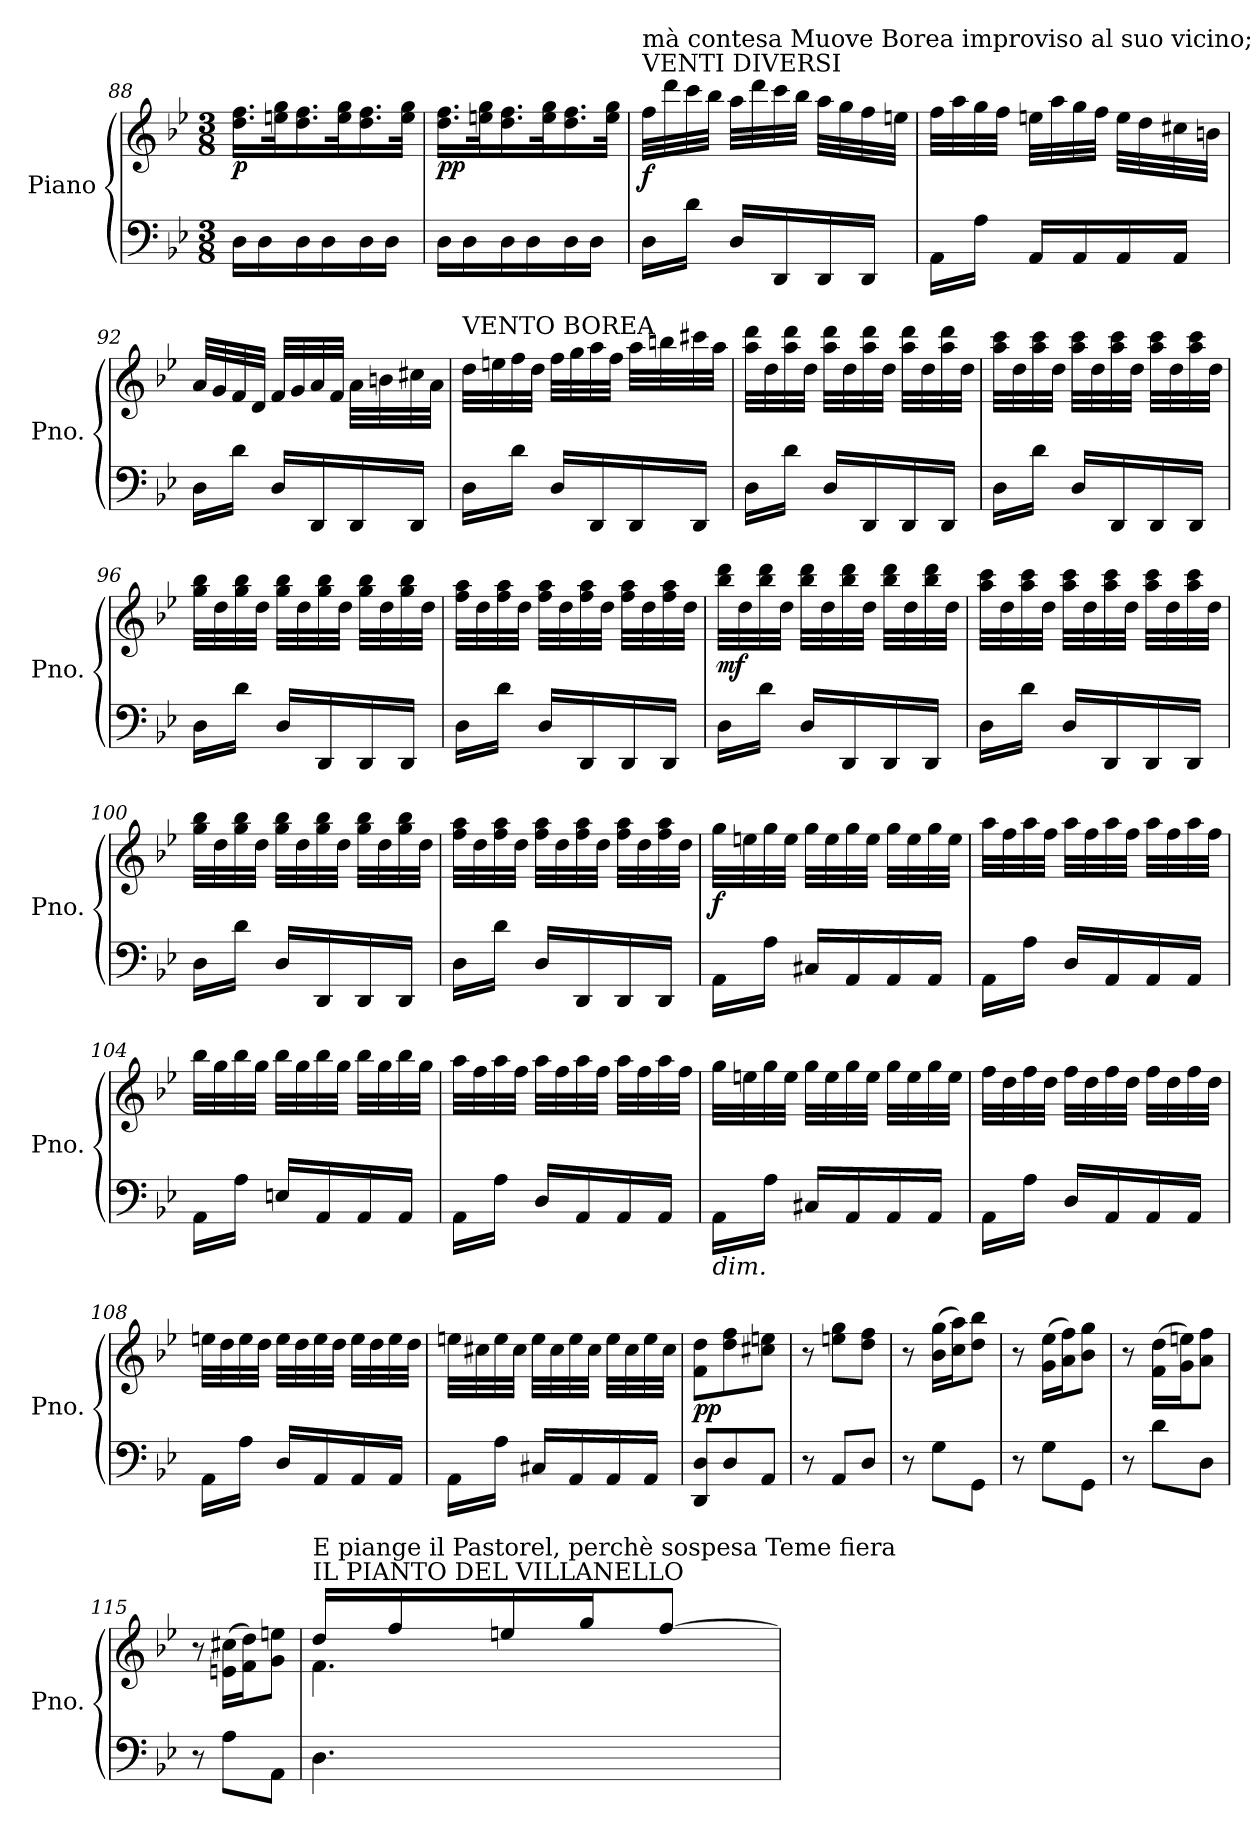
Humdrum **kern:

**kern	**kern	**dynam
*part1	*part1	*part1
*staff2	*staff1	*staff1/2
*I"Piano	*	*
*I'Pno.	*	*
*clefF4	*clefG2	*
*k[b-e-]	*k[b-e-]	*
*M3/8	*M3/8	*
=88	=88	=88
!	!	!LO:DY:b
16D\LL	16.dd\ 16.ff\LL	p
16D\	.	.
.	32een\ 32gg\K	.
16D\	16.dd\ 16.ff\	.
16D\	.	.
.	32ee\ 32gg\K	.
16D\	16.dd\ 16.ff\	.
16D\JJ	.	.
.	32ee\ 32gg\JJk	.
!!LO:LB:g=z
=89	=89	=89
!	!	!LO:DY:b
16D\LL	16.dd\ 16.ff\LL	pp
16D\	.	.
.	32een\ 32gg\K	.
16D\	16.dd\ 16.ff\	.
16D\	.	.
.	32ee\ 32gg\K	.
16D\	16.dd\ 16.ff\	.
16D\JJ	.	.
.	32ee\ 32gg\JJk	.
=90	=90	=90
*	*MM70	*
!	!LO:TX:t=VENTI DIVERSI	!
!	!LO:TX:t=mà contesa Muove Borea improviso al suo vicino;	!
!	!	!LO:DY:b
16D\LL	32ff\LLL	f
.	32ddd\	.
16d\JJ	32ccc\	.
.	32bb-\JJJ	.
16D/LL	32aa\LLL	.
.	32ddd\	.
16DD/	32ccc\	.
.	32bb-\JJJ	.
16DD/	32aa\LLL	.
.	32gg\	.
16DD/JJ	32ff\	.
.	32een\JJJ	.
=91	=91	=91
16AA\LL	32ff\LLL	.
.	32aa\	.
16A\JJ	32gg\	.
.	32ff\JJJ	.
16AA/LL	32een\LLL	.
.	32aa\	.
16AA/	32gg\	.
.	32ff\JJJ	.
16AA/	32ee\LLL	.
.	32dd\	.
16AA/JJ	32cc#X\	.
.	32bn\JJJ	.
!!LO:LB:g=z
=92	=92	=92
16D\LL	32a/LLL	.
.	32g/	.
16d\JJ	32f/	.
.	32d/JJJ	.
16D/LL	32f/LLL	.
.	32g/	.
16DD/	32a/	.
.	32f/JJJ	.
16DD/	32a\LLL	.
.	32bn\	.
16DD/JJ	32cc#X\	.
.	32a\JJJ	.
=93	=93	=93
!	!LO:TX:t=VENTO BOREA	!
16D\LL	32dd\LLL	.
.	32een\	.
16d\JJ	32ff\	.
.	32dd\JJJ	.
16D/LL	32ff\LLL	.
.	32gg\	.
16DD/	32aa\	.
.	32ff\JJJ	.
16DD/	32aa\LLL	.
.	32bbn\	.
16DD/JJ	32ccc#X\	.
.	32aa\JJJ	.
=94	=94	=94
16D\LL	32aa\ 32ddd\LLL	.
.	32dd\	.
16d\JJ	32aa\ 32ddd\	.
.	32dd\JJJ	.
16D/LL	32aa\ 32ddd\LLL	.
.	32dd\	.
16DD/	32aa\ 32ddd\	.
.	32dd\JJJ	.
16DD/	32aa\ 32ddd\LLL	.
.	32dd\	.
16DD/JJ	32aa\ 32ddd\	.
.	32dd\JJJ	.
=95	=95	=95
16D\LL	32aa\ 32ccc\LLL	.
.	32dd\	.
16d\JJ	32aa\ 32ccc\	.
.	32dd\JJJ	.
16D/LL	32aa\ 32ccc\LLL	.
.	32dd\	.
16DD/	32aa\ 32ccc\	.
.	32dd\JJJ	.
16DD/	32aa\ 32ccc\LLL	.
.	32dd\	.
16DD/JJ	32aa\ 32ccc\	.
.	32dd\JJJ	.
!!LO:PB:g=z
=96	=96	=96
16D\LL	32gg\ 32bb-\LLL	.
.	32dd\	.
16d\JJ	32gg\ 32bb-\	.
.	32dd\JJJ	.
16D/LL	32gg\ 32bb-\LLL	.
.	32dd\	.
16DD/	32gg\ 32bb-\	.
.	32dd\JJJ	.
16DD/	32gg\ 32bb-\LLL	.
.	32dd\	.
16DD/JJ	32gg\ 32bb-\	.
.	32dd\JJJ	.
=97	=97	=97
16D\LL	32ff\ 32aa\LLL	.
.	32dd\	.
16d\JJ	32ff\ 32aa\	.
.	32dd\JJJ	.
16D/LL	32ff\ 32aa\LLL	.
.	32dd\	.
16DD/	32ff\ 32aa\	.
.	32dd\JJJ	.
16DD/	32ff\ 32aa\LLL	.
.	32dd\	.
16DD/JJ	32ff\ 32aa\	.
.	32dd\JJJ	.
=98	=98	=98
!	!	!LO:DY:b
16D\LL	32bb-\ 32ddd\LLL	mf
.	32dd\	.
16d\JJ	32bb-\ 32ddd\	.
.	32dd\JJJ	.
16D/LL	32bb-\ 32ddd\LLL	.
.	32dd\	.
16DD/	32bb-\ 32ddd\	.
.	32dd\JJJ	.
16DD/	32bb-\ 32ddd\LLL	.
.	32dd\	.
16DD/JJ	32bb-\ 32ddd\	.
.	32dd\JJJ	.
=99	=99	=99
16D\LL	32aa\ 32ccc\LLL	.
.	32dd\	.
16d\JJ	32aa\ 32ccc\	.
.	32dd\JJJ	.
16D/LL	32aa\ 32ccc\LLL	.
.	32dd\	.
16DD/	32aa\ 32ccc\	.
.	32dd\JJJ	.
16DD/	32aa\ 32ccc\LLL	.
.	32dd\	.
16DD/JJ	32aa\ 32ccc\	.
.	32dd\JJJ	.
!!LO:LB:g=z
=100	=100	=100
16D\LL	32gg\ 32bb-\LLL	.
.	32dd\	.
16d\JJ	32gg\ 32bb-\	.
.	32dd\JJJ	.
16D/LL	32gg\ 32bb-\LLL	.
.	32dd\	.
16DD/	32gg\ 32bb-\	.
.	32dd\JJJ	.
16DD/	32gg\ 32bb-\LLL	.
.	32dd\	.
16DD/JJ	32gg\ 32bb-\	.
.	32dd\JJJ	.
=101	=101	=101
16D\LL	32ff\ 32aa\LLL	.
.	32dd\	.
16d\JJ	32ff\ 32aa\	.
.	32dd\JJJ	.
16D/LL	32ff\ 32aa\LLL	.
.	32dd\	.
16DD/	32ff\ 32aa\	.
.	32dd\JJJ	.
16DD/	32ff\ 32aa\LLL	.
.	32dd\	.
16DD/JJ	32ff\ 32aa\	.
.	32dd\JJJ	.
=102	=102	=102
!	!	!LO:DY:b
16AA\LL	32gg\LLL	f
.	32een\	.
16A\JJ	32gg\	.
.	32ee\JJJ	.
16C#X/LL	32gg\LLL	.
.	32ee\	.
16AA/	32gg\	.
.	32ee\JJJ	.
16AA/	32gg\LLL	.
.	32ee\	.
16AA/JJ	32gg\	.
.	32ee\JJJ	.
=103	=103	=103
16AA\LL	32aa\LLL	.
.	32ff\	.
16A\JJ	32aa\	.
.	32ff\JJJ	.
16D/LL	32aa\LLL	.
.	32ff\	.
16AA/	32aa\	.
.	32ff\JJJ	.
16AA/	32aa\LLL	.
.	32ff\	.
16AA/JJ	32aa\	.
.	32ff\JJJ	.
!!LO:LB:g=z
=104	=104	=104
16AA\LL	32bb-\LLL	.
.	32gg\	.
16A\JJ	32bb-\	.
.	32gg\JJJ	.
16En/LL	32bb-\LLL	.
.	32gg\	.
16AA/	32bb-\	.
.	32gg\JJJ	.
16AA/	32bb-\LLL	.
.	32gg\	.
16AA/JJ	32bb-\	.
.	32gg\JJJ	.
=105	=105	=105
16AA\LL	32aa\LLL	.
.	32ff\	.
16A\JJ	32aa\	.
.	32ff\JJJ	.
16D/LL	32aa\LLL	.
.	32ff\	.
16AA/	32aa\	.
.	32ff\JJJ	.
16AA/	32aa\LLL	.
.	32ff\	.
16AA/JJ	32aa\	.
.	32ff\JJJ	.
=106	=106	=106
!LO:TX:b:i:t=dim.	!	!
16AA\LL	32gg\LLL	.
.	32een\	.
16A\JJ	32gg\	.
.	32ee\JJJ	.
16C#X/LL	32gg\LLL	.
.	32ee\	.
16AA/	32gg\	.
.	32ee\JJJ	.
16AA/	32gg\LLL	.
.	32ee\	.
16AA/JJ	32gg\	.
.	32ee\JJJ	.
=107	=107	=107
16AA\LL	32ff\LLL	.
.	32dd\	.
16A\JJ	32ff\	.
.	32dd\JJJ	.
16D/LL	32ff\LLL	.
.	32dd\	.
16AA/	32ff\	.
.	32dd\JJJ	.
16AA/	32ff\LLL	.
.	32dd\	.
16AA/JJ	32ff\	.
.	32dd\JJJ	.
!!LO:LB:g=z
=108	=108	=108
16AA\LL	32een\LLL	.
.	32dd\	.
16A\JJ	32ee\	.
.	32dd\JJJ	.
16D/LL	32ee\LLL	.
.	32dd\	.
16AA/	32ee\	.
.	32dd\JJJ	.
16AA/	32ee\LLL	.
.	32dd\	.
16AA/JJ	32ee\	.
.	32dd\JJJ	.
=109	=109	=109
16AA\LL	32een\LLL	.
.	32cc#X\	.
16A\JJ	32ee\	.
.	32cc#\JJJ	.
16C#X/LL	32ee\LLL	.
.	32cc#\	.
16AA/	32ee\	.
.	32cc#\JJJ	.
16AA/	32ee\LLL	.
.	32cc#\	.
16AA/JJ	32ee\	.
.	32cc#\JJJ	.
=110	=110	=110
*	*MM50	*
!	!	!LO:DY:b
8DD/ 8D/L	8f\ 8dd\L	pp
8D/	8dd\ 8ff\	.
8AA/J	8cc#X\ 8een\J	.
=111	=111	=111
8r	8r	.
8AA/L	8een\ 8gg\L	.
8D/J	8dd\ 8ff\J	.
=112	=112	=112
8r	8r	.
8G\L	(>16b-\ 16gg\LL	.
.	16cc\ 16aa\J)	.
8GG\J	8dd\ 8bb-\J	.
!!LO:LB:g=z
=113	=113	=113
8r	8r	.
8G\L	(>16g\ 16ee-\LL	.
.	16a\ 16ff\J)	.
8GG\J	8b-\ 8gg\J	.
=114	=114	=114
8r	8r	.
8d\L	(>16f\ 16dd\LL	.
.	16g\ 16een\J)	.
8D\J	8a\ 8ff\J	.
=115	=115	=115
8r	8r	.
8A\L	(>16en\ 16cc#X\LL	.
.	16f\ 16dd\J)	.
8AA\J	8g\ 8een\J	.
=116	=116	=116
*	*^	*
!	!LO:TX:t=IL PIANTO DEL VILLANELLO	!	!
!	!LO:TX:t=E piange il Pastorel, perchè sospesa Teme fiera	!	!
4.D\	16dd/LL	4.f\	.
.	16ff/	.	.
.	16een/	.	.
.	16gg/J	.	.
.	[8ff/J	.	.
*	*v	*v	*
=	=	=
*-	*-	*-
